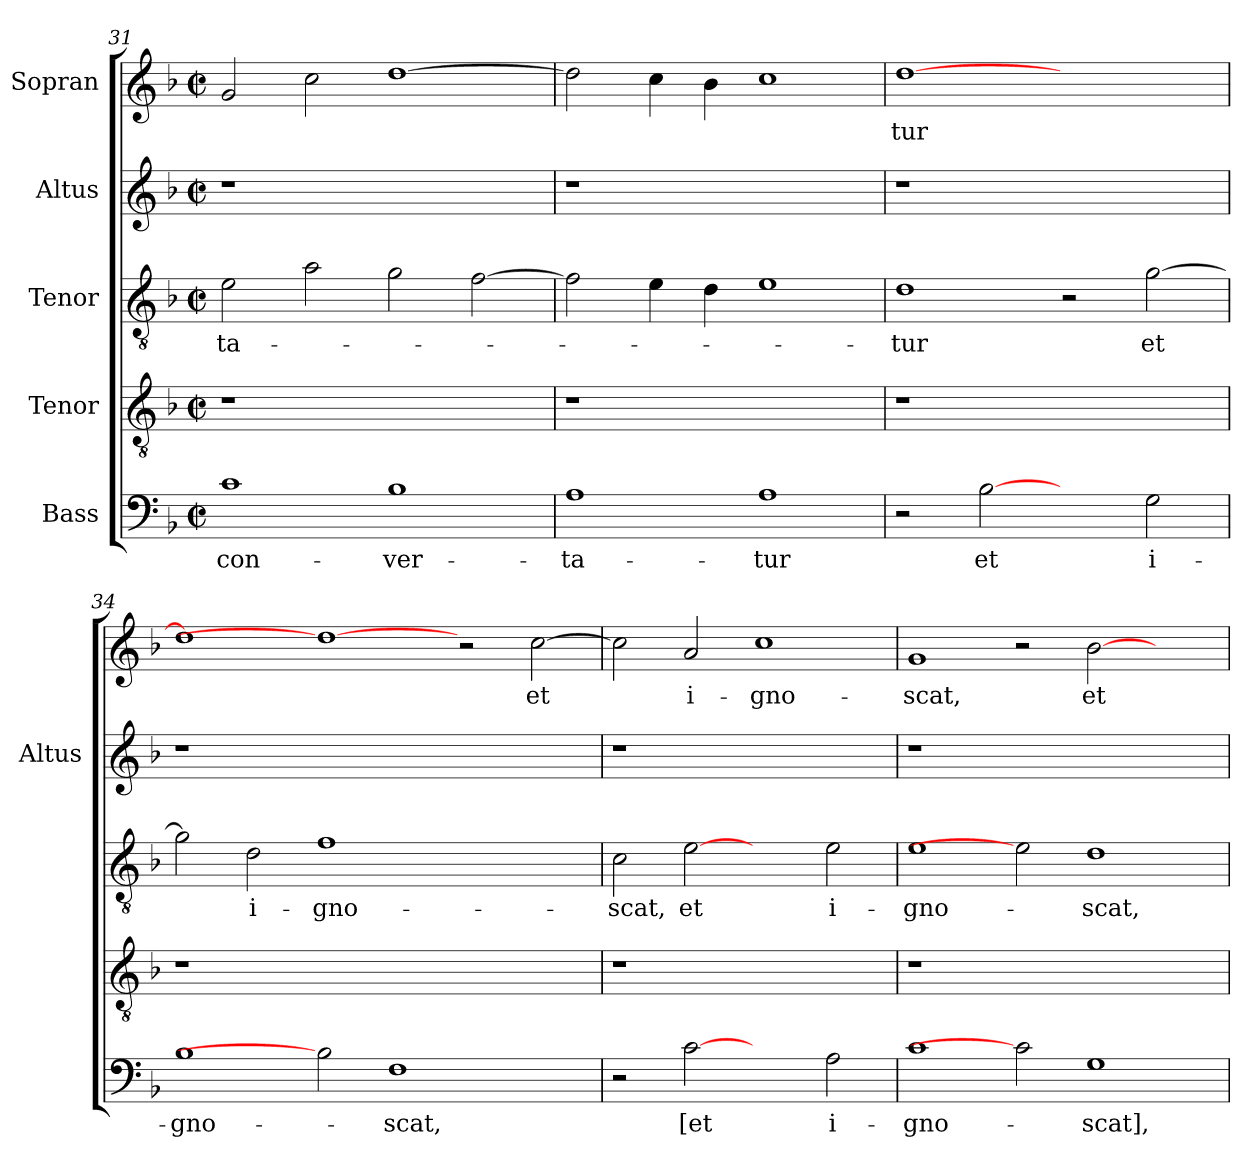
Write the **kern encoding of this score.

**kern	**text	**kern	**kern	**text	**kern	**kern	**text
*part5	*part5	*part4	*part3	*part3	*part2	*part1	*part1
*staff5	*staff5	*staff4	*staff3	*staff3	*staff2	*staff1	*staff1
*I"Bass	*	*I"Tenor	*I"Tenor	*	*I"Altus	*I"Sopran	*
*	*	*	*	*	*I'Altus	*	*
*clefF4	*	*clefGv2	*clefGv2	*	*clefG2	*clefG2	*
*	*	*ITrd7c12	*ITrd7c12	*	*	*	*
*k[b-]	*	*k[b-]	*k[b-]	*	*k[b-]	*k[b-]	*
*F:	*	*F:	*F:	*	*F:	*F:	*
*M2/2	*	*M2/2	*M2/2	*	*M2/2	*M2/2	*
*met(c|)	*	*met(c|)	*met(c|)	*	*met(c|)	*met(c|)	*
=31	=31	=31	=31	=31	=31	=31	=31
!	!LO:LY:b:color=#000000	!LO:N:vis=1	!	!	!	!	!
!	!	!	!	!LO:LY:b:color=#000000	!LO:N:vis=1	!	!
1ci	con-	1r	2Ei\	-ta-	1r	2gi/	.
.	.	.	2Ai\	.	.	2cci\	.
!	!LO:LY:b:color=#000000	!	!	!	!	!	!
1B-i	-ver-	1ryy	2Gi\	.	1ryy	[>1ddi	.
.	.	.	[>2Fi\	.	.	.	.
=32	=32	=32	=32	=32	=32	=32	=32
!	!LO:LY:b:color=#000000	!LO:N:vis=1	!	!	!LO:N:vis=1	!	!
1Ai	-ta-	1r	2Fi\]	.	1r	2ddi\]	.
.	.	.	4Ei\	.	.	4cci\	.
.	.	.	4Di\	.	.	4b-i\	.
!	!LO:LY:b:color=#000000	!	!	!	!	!	!
1Ai	-tur	1ryy	1Ei	.	1ryy	1cci	.
=33	=33	=33	=33	=33	=33	=33	=33
!	!	!LO:N:vis=1	!	!	!	!	!
!	!	!	!	!LO:LY:b:color=#000000	!LO:N:vis=1	!	!
!	!	!	!	!	!	!	!LO:LY:b:color=#000000
2r	.	1r	1Di	-tur	1r	[>1ddi	-tur
!	!LO:LY:b:color=#000000	!	!	!	!	!	!
[2B-i	et	.	.	.	.	.	.
2ryy	.	1ryy	2r	.	1ryy	1ryy	.
!	!LO:LY:b:color=#000000	!	!	!	!	!	!
!	!	!	!	!LO:LY:b:color=#000000	!	!	!
2Gi\	i-	.	[>2Gi\	et	.	.	.
!!LO:LB:g=z
=34	=34	=34	=34	=34	=34	=34	=34
!	!LO:LY:b:color=#000000	!LO:N:vis=1	!	!	!LO:N:vis=1	!	!
1B-i	-gno-	1r	2Gi\]	.	1r	1ddi]	.
!	!	!	!	!LO:LY:b:color=#000000	!	!	!
.	.	.	2Di\	i-	.	.	.
!	!	!	!	!LO:LY:b:color=#000000	!	!	!
2B-i]	.	0ryy	1Fi	-gno-	0ryy	1ddi_	.
!	!LO:LY:b:color=#000000	!	!	!	!	!	!
1Fi	-scat,	.	.	.	.	.	.
.	.	.	1ryy	.	.	2r	.
!	!	!	!	!	!	!	!LO:LY:b:color=#000000
2ryy	.	.	.	.	.	[>2cci\	et
=35	=35	=35	=35	=35	=35	=35	=35
!	!	!LO:N:vis=1	!	!	!	!	!
!	!	!	!	!LO:LY:b:color=#000000	!LO:N:vis=1	!	!
2r	.	1r	2Ci\	-scat,	1r	2cci\]	.
!	!LO:LY:b:color=#000000	!	!	!	!	!	!
!	!	!	!	!LO:LY:b:color=#000000	!	!	!
!	!	!	!	!	!	!	!LO:LY:b:color=#000000
[2ci	[et	.	[2Ei	et	.	2ai/	i-
!	!	!	!	!	!	!	!LO:LY:b:color=#000000
2ryy	.	1ryy	2ryy	.	1ryy	1cci	-gno-
!	!LO:LY:b:color=#000000	!	!	!	!	!	!
!	!	!	!	!LO:LY:b:color=#000000	!	!	!
2Ai\	i-	.	2Ei\	i-	.	.	.
=36	=36	=36	=36	=36	=36	=36	=36
!	!LO:LY:b:color=#000000	!LO:N:vis=1	!	!	!	!	!
!	!	!	!	!LO:LY:b:color=#000000	!LO:N:vis=1	!	!
!	!	!	!	!	!	!	!LO:LY:b:color=#000000
1ci	-gno-	1r	1Ei	-gno-	1r	1gi	-scat,
2ci]	.	1.ryy	2Ei]	.	1.ryy	2r	.
!	!LO:LY:b:color=#000000	!	!	!	!	!	!
!	!	!	!	!LO:LY:b:color=#000000	!	!	!
!	!	!	!	!	!	!	!LO:LY:b:color=#000000
1Gi	-scat],	.	1Di	-scat,	.	[>2b-i\	et
.	.	.	.	.	.	2ryy	.
=	=	=	=	=	=	=	=
*-	*-	*-	*-	*-	*-	*-	*-
